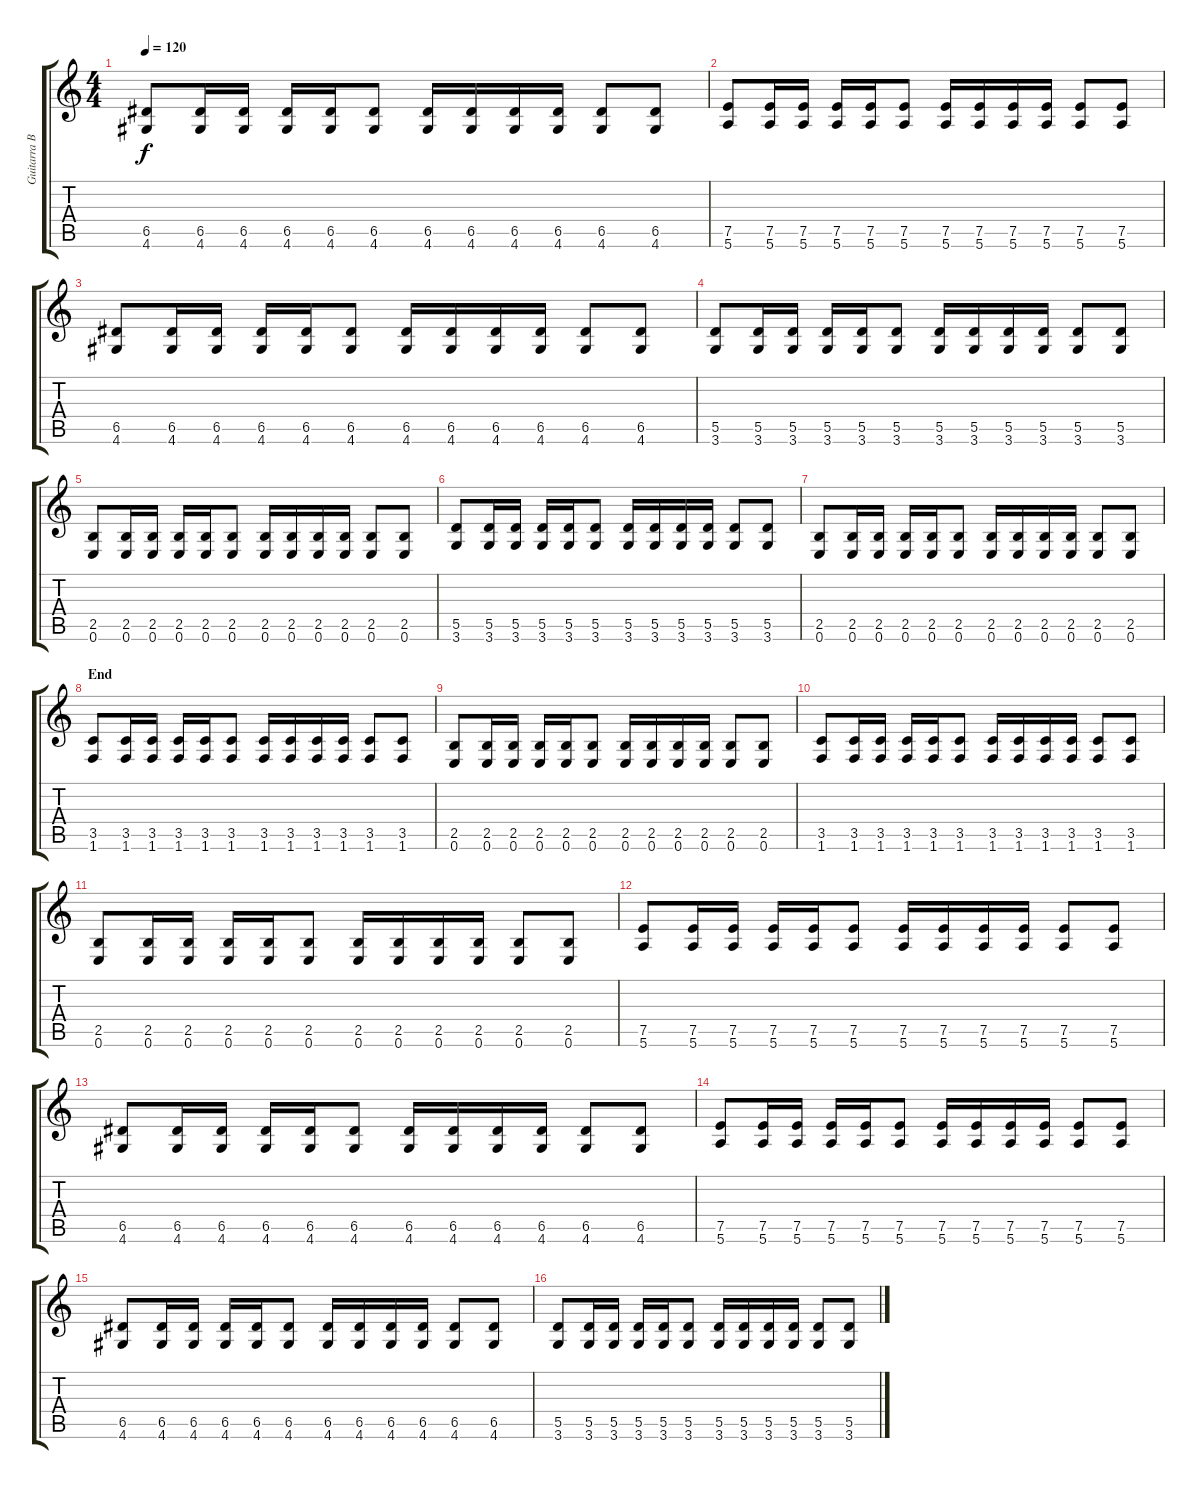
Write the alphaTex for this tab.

\track ("Guitarra Base" "Guitarra B") {instrument overdrivenguitar}
\staff {score tabs}
\tuning (E4 B3 G3 D3 A2 E2) {hide}
\ts (4 4)
\tempo 120
\clef g2
\ks c
(6.5 4.6).8{dy f} (6.5 4.6).16 (6.5 4.6).16 (6.5 4.6).16 (6.5 4.6).16 (6.5 4.6).8 (6.5 4.6).16 (6.5 4.6).16 (6.5 4.6).16 (6.5 4.6).16 (6.5 4.6).8 (6.5 4.6).8 |
(7.5 5.6).8 (7.5 5.6).16 (7.5 5.6).16 (7.5 5.6).16 (7.5 5.6).16 (7.5 5.6).8 (7.5 5.6).16 (7.5 5.6).16 (7.5 5.6).16 (7.5 5.6).16 (7.5 5.6).8 (7.5 5.6).8 |
(6.5 4.6).8 (6.5 4.6).16 (6.5 4.6).16 (6.5 4.6).16 (6.5 4.6).16 (6.5 4.6).8 (6.5 4.6).16 (6.5 4.6).16 (6.5 4.6).16 (6.5 4.6).16 (6.5 4.6).8 (6.5 4.6).8 |
(5.5 3.6).8 (5.5 3.6).16 (5.5 3.6).16 (5.5 3.6).16 (5.5 3.6).16 (5.5 3.6).8 (5.5 3.6).16 (5.5 3.6).16 (5.5 3.6).16 (5.5 3.6).16 (5.5 3.6).8 (5.5 3.6).8 |
(2.5 0.6).8 (2.5 0.6).16 (2.5 0.6).16 (2.5 0.6).16 (2.5 0.6).16 (2.5 0.6).8 (2.5 0.6).16 (2.5 0.6).16 (2.5 0.6).16 (2.5 0.6).16 (2.5 0.6).8 (2.5 0.6).8 |
(5.5 3.6).8 (5.5 3.6).16 (5.5 3.6).16 (5.5 3.6).16 (5.5 3.6).16 (5.5 3.6).8 (5.5 3.6).16 (5.5 3.6).16 (5.5 3.6).16 (5.5 3.6).16 (5.5 3.6).8 (5.5 3.6).8 |
(2.5 0.6).8 (2.5 0.6).16 (2.5 0.6).16 (2.5 0.6).16 (2.5 0.6).16 (2.5 0.6).8 (2.5 0.6).16 (2.5 0.6).16 (2.5 0.6).16 (2.5 0.6).16 (2.5 0.6).8 (2.5 0.6).8 |
\section ("" "End")
(3.5 1.6).8{volume 14} (3.5 1.6).16 (3.5 1.6).16 (3.5 1.6).16 (3.5 1.6).16 (3.5 1.6).8 (3.5 1.6).16 (3.5 1.6).16 (3.5 1.6).16 (3.5 1.6).16 (3.5 1.6).8 (3.5 1.6).8 |
(2.5 0.6).8 (2.5 0.6).16 (2.5 0.6).16 (2.5 0.6).16 (2.5 0.6).16 (2.5 0.6).8 (2.5 0.6).16 (2.5 0.6).16 (2.5 0.6).16 (2.5 0.6).16 (2.5 0.6).8 (2.5 0.6).8 |
(3.5 1.6).8 (3.5 1.6).16 (3.5 1.6).16 (3.5 1.6).16 (3.5 1.6).16 (3.5 1.6).8 (3.5 1.6).16 (3.5 1.6).16 (3.5 1.6).16 (3.5 1.6).16 (3.5 1.6).8 (3.5 1.6).8 |
(2.5 0.6).8 (2.5 0.6).16 (2.5 0.6).16 (2.5 0.6).16 (2.5 0.6).16 (2.5 0.6).8 (2.5 0.6).16 (2.5 0.6).16 (2.5 0.6).16 (2.5 0.6).16 (2.5 0.6).8 (2.5 0.6).8 |
(7.5 5.6).8 (7.5 5.6).16 (7.5 5.6).16 (7.5 5.6).16 (7.5 5.6).16 (7.5 5.6).8 (7.5 5.6).16 (7.5 5.6).16 (7.5 5.6).16 (7.5 5.6).16 (7.5 5.6).8 (7.5 5.6).8 |
(6.5 4.6).8 (6.5 4.6).16 (6.5 4.6).16 (6.5 4.6).16 (6.5 4.6).16 (6.5 4.6).8 (6.5 4.6).16 (6.5 4.6).16 (6.5 4.6).16 (6.5 4.6).16 (6.5 4.6).8 (6.5 4.6).8 |
(7.5 5.6).8 (7.5 5.6).16 (7.5 5.6).16 (7.5 5.6).16 (7.5 5.6).16 (7.5 5.6).8 (7.5 5.6).16 (7.5 5.6).16 (7.5 5.6).16 (7.5 5.6).16 (7.5 5.6).8 (7.5 5.6).8 |
(6.5 4.6).8{volume 12} (6.5 4.6).16 (6.5 4.6).16 (6.5 4.6).16 (6.5 4.6).16 (6.5 4.6).8 (6.5 4.6).16 (6.5 4.6).16 (6.5 4.6).16 (6.5 4.6).16 (6.5 4.6).8 (6.5 4.6).8 |
(5.5 3.6).8{volume 10} (5.5 3.6).16 (5.5 3.6).16 (5.5 3.6).16 (5.5 3.6).16 (5.5 3.6).8 (5.5 3.6).16 (5.5 3.6).16 (5.5 3.6).16 (5.5 3.6).16 (5.5 3.6).8 (5.5 3.6).8
